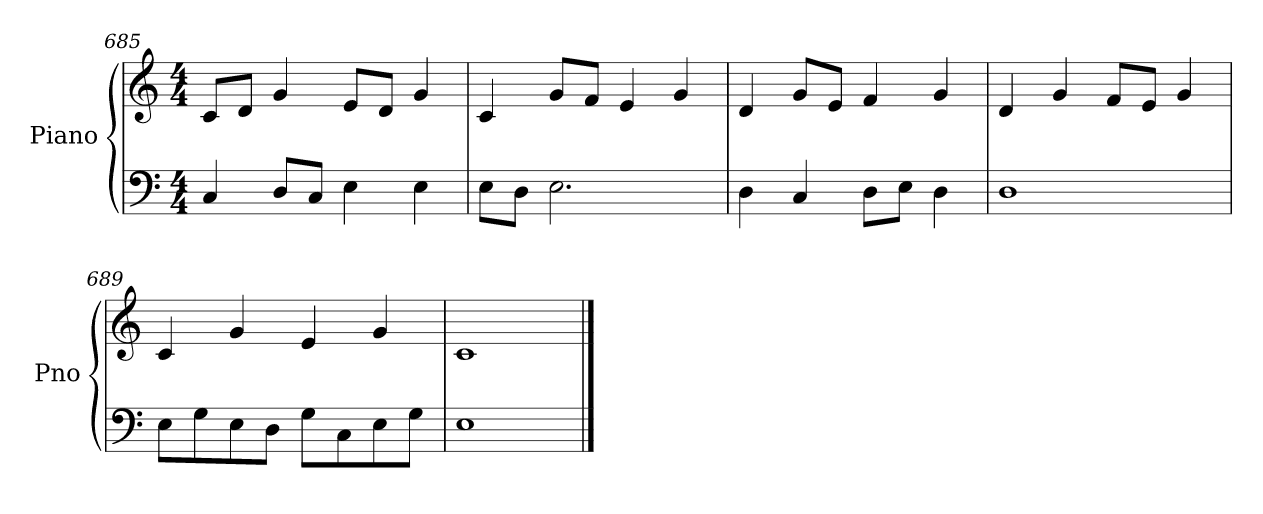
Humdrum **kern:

**kern	**kern
*part1	*part1
*staff2	*staff1
*I"Piano	*
*I'Pno	*
!!LO:LB:g=z
*clefF4	*clefG2
*k[]	*k[]
*M4/4	*M4/4
=685	=685
4C/	8c/L
.	8d/J
8D/L	4g/
8C/J	.
4E\	8e/L
.	8d/J
4E\	4g/
=686	=686
8E\L	4c/
8D\J	.
2.E\	8g/L
.	8f/J
.	4e/
.	4g/
=687	=687
4D\	4d/
4C/	8g/L
.	8e/J
8D\L	4f/
8E\J	.
4D\	4g/
=688	=688
1D	4d/
.	4g/
.	8f/L
.	8e/J
.	4g/
=689	=689
8E\L	4c/
8G\	.
8E\	4g/
8D\J	.
8G\L	4e/
8C\	.
8E\	4g/
8G\J	.
=690	=690
1E	1c
==	==
*-	*-
